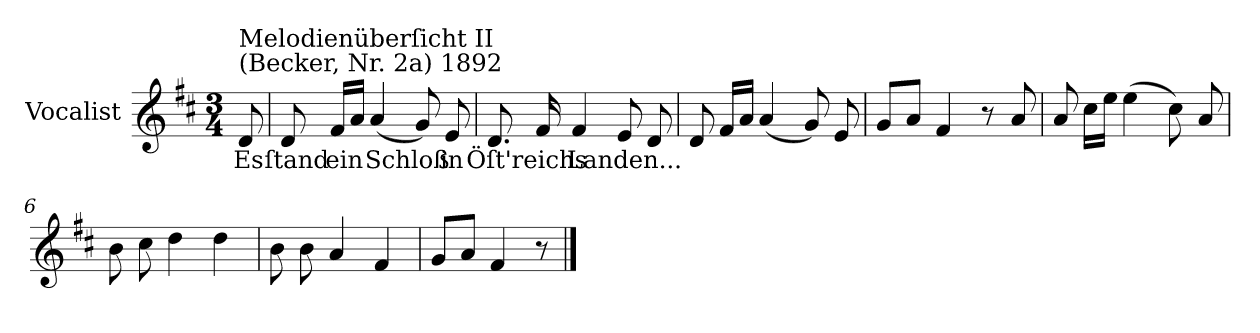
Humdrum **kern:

**kern	**text
*part1	*part1
*staff1	*staff1
*I"Vocalist	*
*k[f#c#]	*
*D:	*
*M3/4	*
=	=
!LO:TX:a:t=(Becker, Nr. 2a) 1892	!
!LO:TX:a:t=Melodienüberſicht II	!
8d	Es
=1	=1
8d	ſtand
16f#LL	ein
16aJJ	.
(4a	Schloß
8g)	.
8e	in
=2	=2
8.d	Öſt'reichs
16f#	.
4f#	Landen...
8e	.
8d	.
=3	=3
8d	.
16f#LL	.
16aJJ	.
(4a	.
8g)	.
8e	.
=4	=4
8gL	.
8aJ	.
4f#	.
8r	.
8a	.
=5	=5
8a	.
16cc#LL	.
16eeJJ	.
(4ee	.
8cc#)	.
8a	.
=6	=6
8b	.
8cc#	.
4dd	.
4dd	.
=7	=7
8b	.
8b	.
4a	.
4f#	.
=8	=8
8gL	.
8aJ	.
4f#	.
8r	.
==	==
*-	*-
